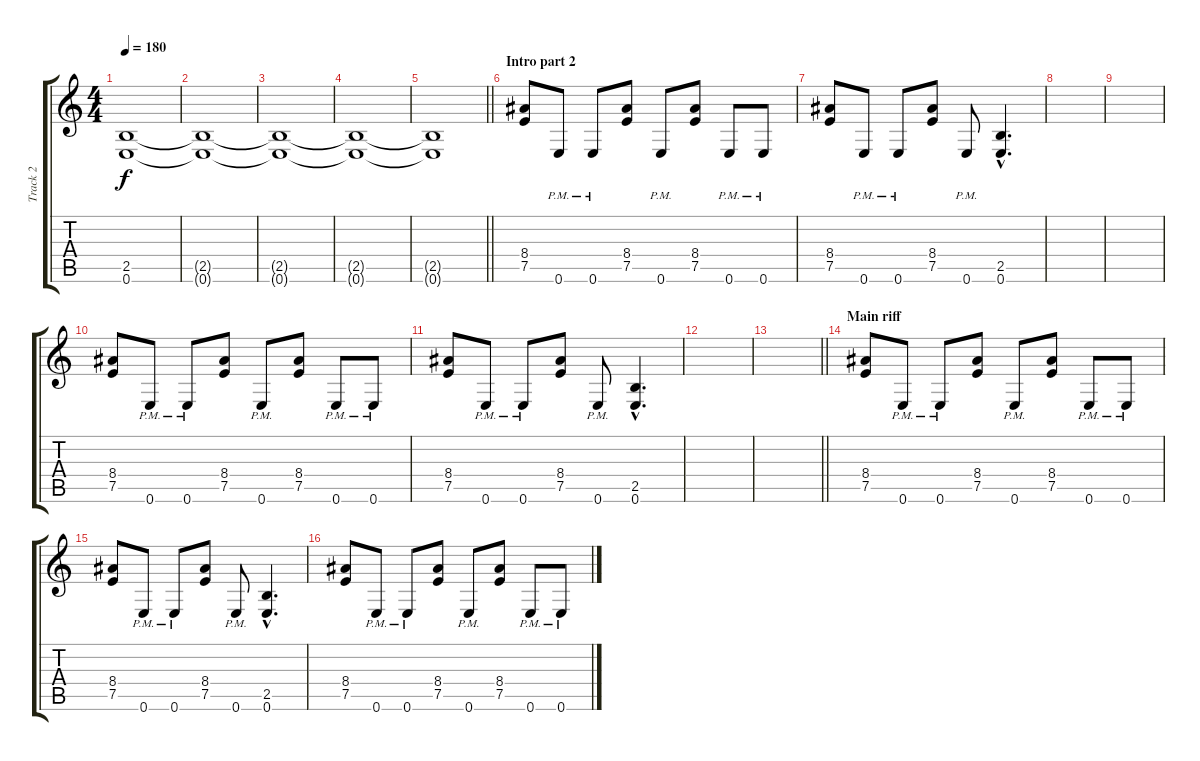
\track ("Track 2" "Track 2") {instrument distortionguitar}
\staff {score tabs}
\tuning (E4 B3 G3 D3 A2 E2) {hide}
\ts (4 4)
\tempo 180
\clef g2
\ks c
(2.5{t} 0.6{t}).1{dy f} |
(2.5{t} 0.6{t}).1 |
(2.5{t} 0.6{t}).1 |
(2.5{t} 0.6{t}).1 |
\barLineRight lightlight
(2.5{t} 0.6{t}).1 |
\section ("" "Intro part 2")
(8.4 7.5).8 0.6{pm}.8 0.6{pm}.8 (8.4 7.5).8 0.6{pm}.8 (8.4 7.5).8 0.6{pm}.8 0.6{pm}.8 |
(8.4 7.5).8 0.6{pm}.8 0.6{pm}.8 (8.4 7.5).8 0.6{pm}.8 (2.5{hac} 0.6{hac}).4{d} |
|
|
(8.4 7.5).8 0.6{pm}.8 0.6{pm}.8 (8.4 7.5).8 0.6{pm}.8 (8.4 7.5).8 0.6{pm}.8 0.6{pm}.8 |
(8.4 7.5).8 0.6{pm}.8 0.6{pm}.8 (8.4 7.5).8 0.6{pm}.8 (2.5{hac} 0.6{hac}).4{d} |
|
\barLineRight lightlight
|
\section ("" "Main riff")
(8.4 7.5).8 0.6{pm}.8 0.6{pm}.8 (8.4 7.5).8 0.6{pm}.8 (8.4 7.5).8 0.6{pm}.8 0.6{pm}.8 |
(8.4 7.5).8 0.6{pm}.8 0.6{pm}.8 (8.4 7.5).8 0.6{pm}.8 (2.5{hac} 0.6{hac}).4{d} |
(8.4 7.5).8 0.6{pm}.8 0.6{pm}.8 (8.4 7.5).8 0.6{pm}.8 (8.4 7.5).8 0.6{pm}.8 0.6{pm}.8
